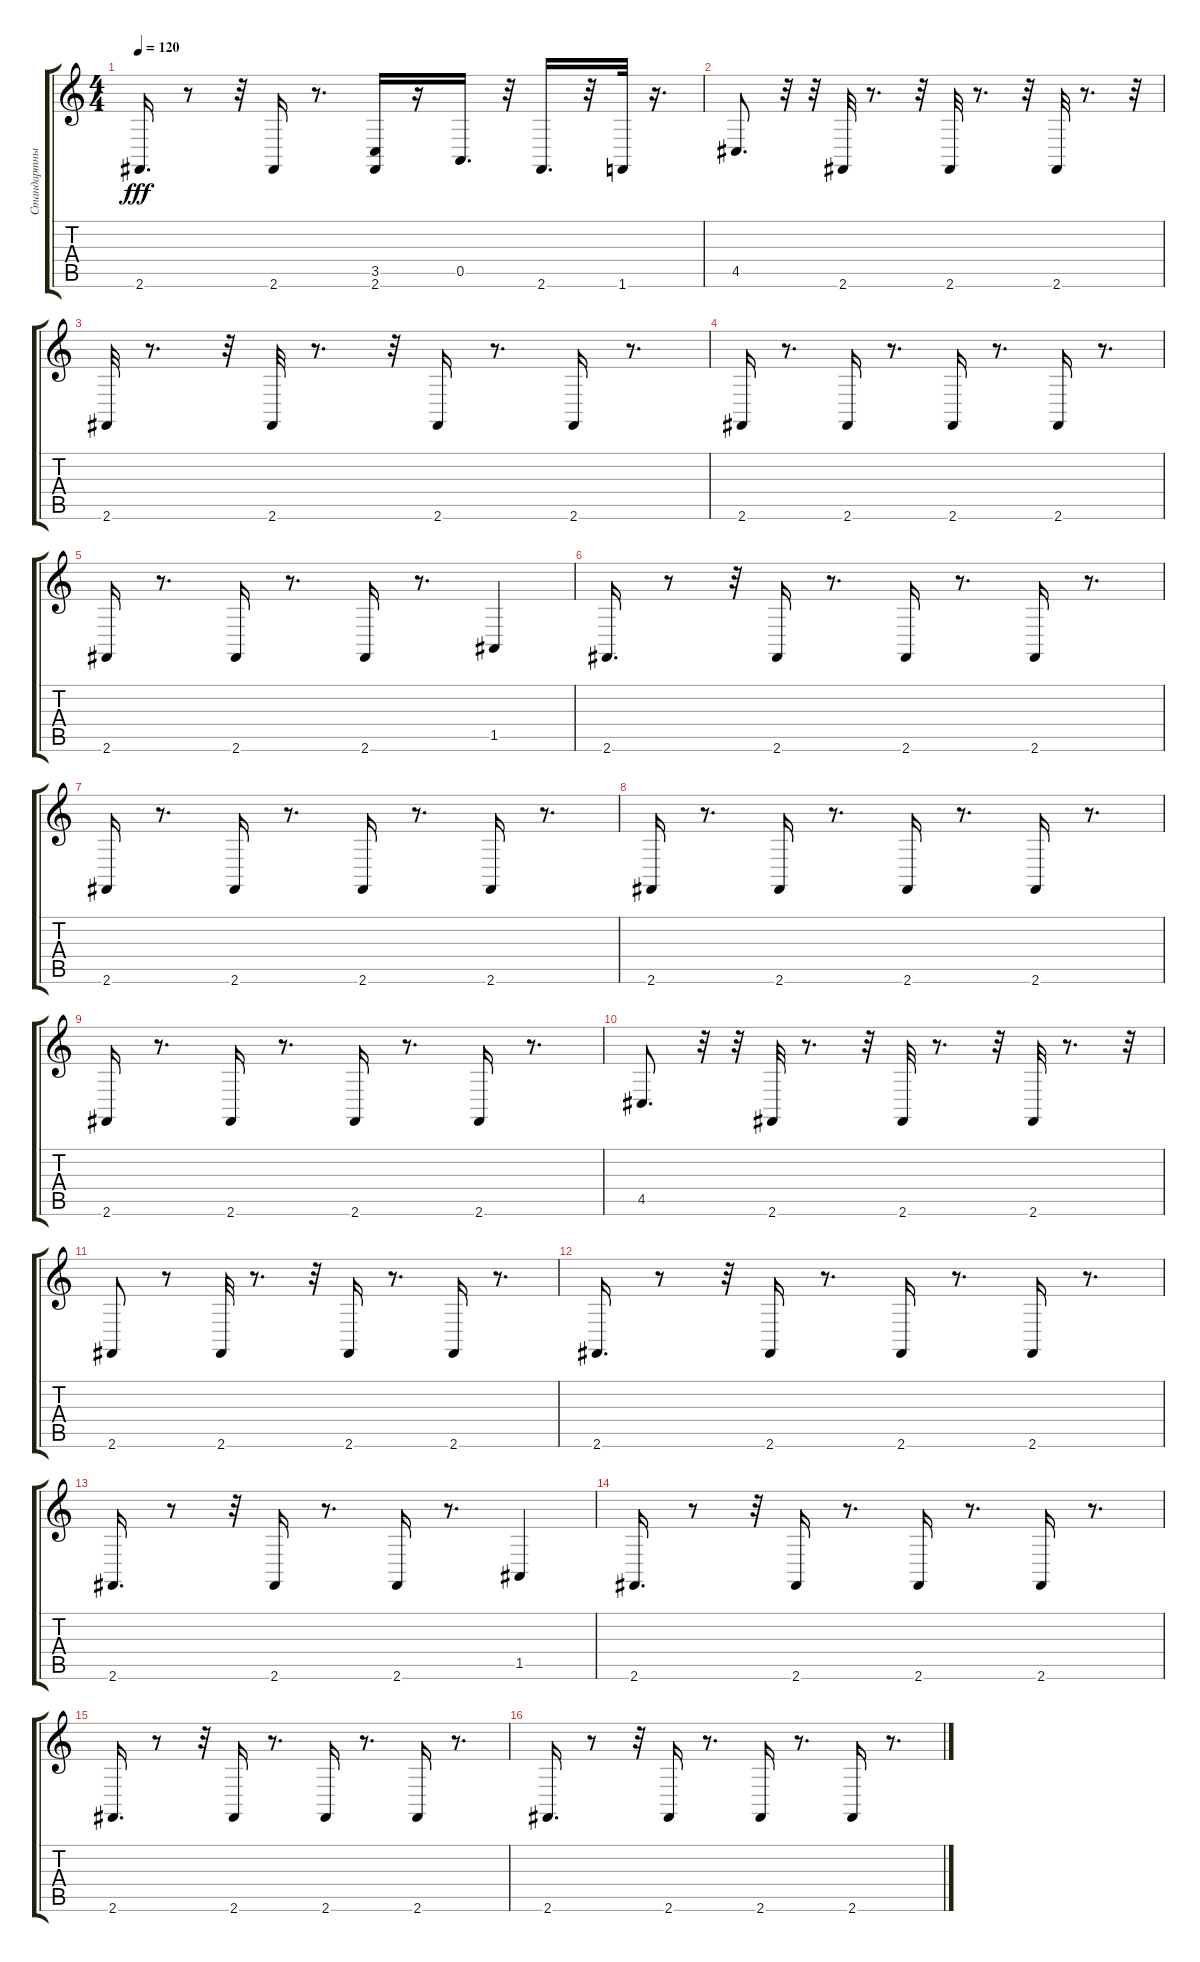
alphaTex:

\track ("Стандартный Набор" "Стандартны") {instrument synthdrum}
\staff {score tabs}
\tuning (E4 B3 G3 D3 A2 E2) {hide}
\ts (4 4)
\tempo 120
\clef g2
\ks c
2.6.16{d dy fff} r.8 r.32 2.6.16 r.8{d} (3.5 2.6).16 r.16 0.5.16{d} r.32 2.6.16{d} r.32 1.6.32 r.16{d} |
4.5.8{d} r.32 r.32 2.6.32 r.8{d} r.32 2.6.32 r.8{d} r.32 2.6.32 r.8{d} r.32 |
2.6.32 r.8{d} r.32 2.6.32 r.8{d} r.32 2.6.16 r.8{d} 2.6.16 r.8{d} |
2.6.16 r.8{d} 2.6.16 r.8{d} 2.6.16 r.8{d} 2.6.16 r.8{d} |
2.6.16 r.8{d} 2.6.16 r.8{d} 2.6.16 r.8{d} 1.5.4 |
2.6.16{d} r.8 r.32 2.6.16 r.8{d} 2.6.16 r.8{d} 2.6.16 r.8{d} |
2.6.16 r.8{d} 2.6.16 r.8{d} 2.6.16 r.8{d} 2.6.16 r.8{d} |
2.6.16 r.8{d} 2.6.16 r.8{d} 2.6.16 r.8{d} 2.6.16 r.8{d} |
2.6.16 r.8{d} 2.6.16 r.8{d} 2.6.16 r.8{d} 2.6.16 r.8{d} |
4.5.8{d} r.32 r.32 2.6.32 r.8{d} r.32 2.6.32 r.8{d} r.32 2.6.32 r.8{d} r.32 |
2.6.8 r.8 2.6.32 r.8{d} r.32 2.6.16 r.8{d} 2.6.16 r.8{d} |
2.6.16{d} r.8 r.32 2.6.16 r.8{d} 2.6.16 r.8{d} 2.6.16 r.8{d} |
2.6.16{d} r.8 r.32 2.6.16 r.8{d} 2.6.16 r.8{d} 1.5.4 |
2.6.16{d} r.8 r.32 2.6.16 r.8{d} 2.6.16 r.8{d} 2.6.16 r.8{d} |
2.6.16{d} r.8 r.32 2.6.16 r.8{d} 2.6.16 r.8{d} 2.6.16 r.8{d} |
2.6.16{d} r.8 r.32 2.6.16 r.8{d} 2.6.16 r.8{d} 2.6.16 r.8{d}
